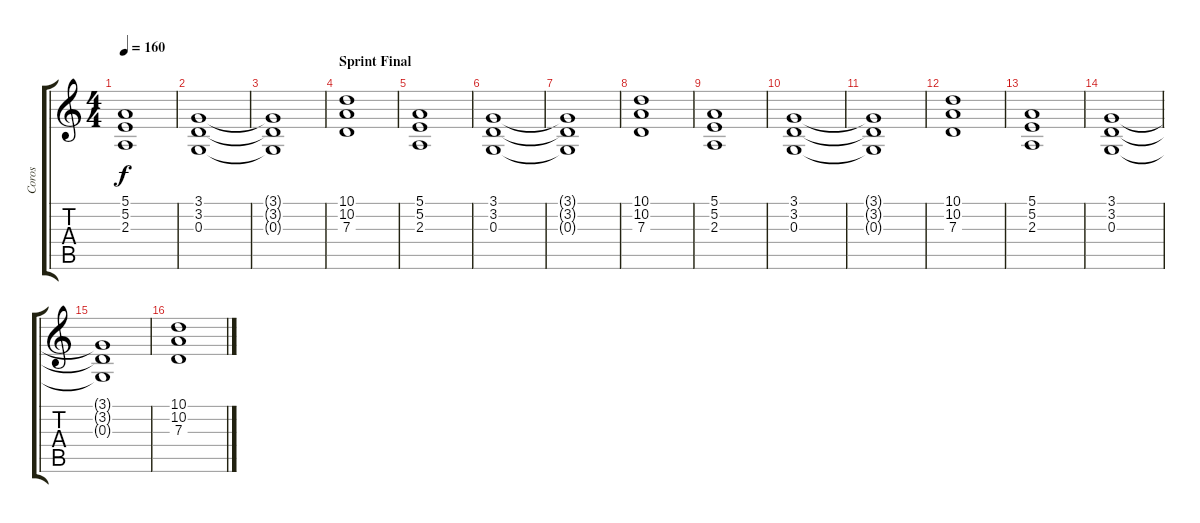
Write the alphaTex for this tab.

\track ("Coros" "Coros") {instrument choiraahs}
\staff {score tabs}
\tuning (E4 B3 G3 D3 A2 E2) {hide}
\ts (4 4)
\tempo 160
\clef g2
\ks c
(5.1 5.2 2.3).1{dy f} |
(3.1 3.2 0.3).1 |
(3.1{t} 3.2{t} 0.3{t}).1 |
\section ("" "Sprint Final")
(10.1 10.2 7.3).1 |
(5.1 5.2 2.3).1 |
(3.1 3.2 0.3).1 |
(3.1{t} 3.2{t} 0.3{t}).1 |
(10.1 10.2 7.3).1 |
(5.1 5.2 2.3).1 |
(3.1 3.2 0.3).1 |
(3.1{t} 3.2{t} 0.3{t}).1 |
(10.1 10.2 7.3).1 |
(5.1 5.2 2.3).1 |
(3.1 3.2 0.3).1 |
(3.1{t} 3.2{t} 0.3{t}).1 |
(10.1 10.2 7.3).1
